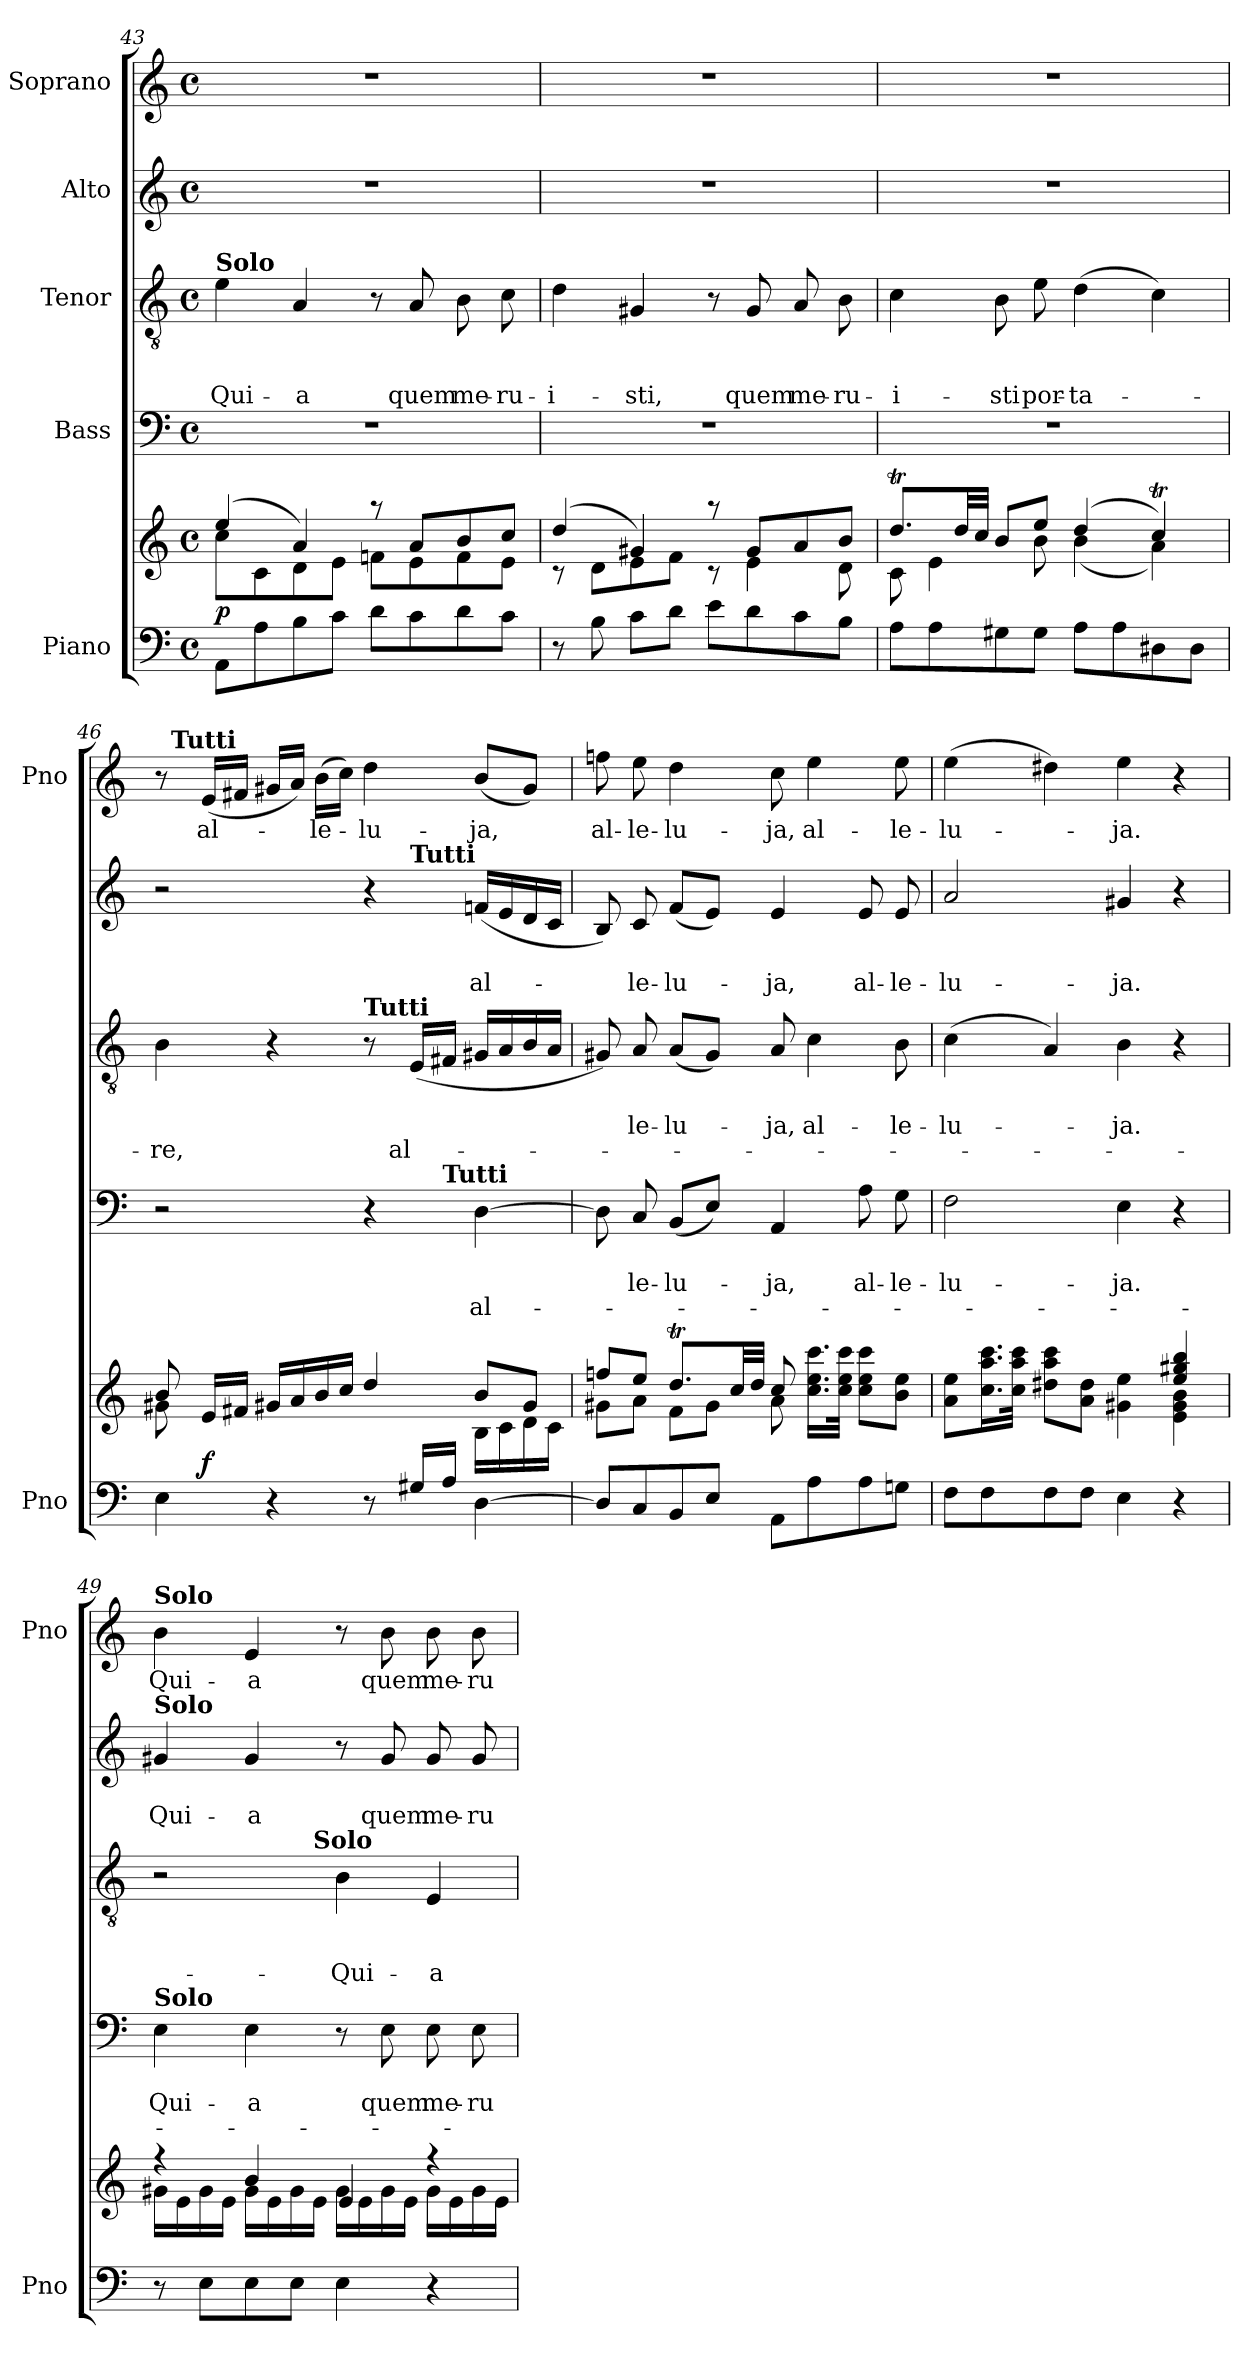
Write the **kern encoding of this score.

**kern	**kern	**dynam	**kern	**text	**text	**text	**kern	**text	**text	**text	**kern	**text	**text	**kern	**text
*part5	*part5	*part5	*part4	*part4	*part4	*part4	*part3	*part3	*part3	*part3	*part2	*part2	*part2	*part1	*part1
*staff6	*staff5	*staff5/6	*staff4	*staff4	*staff4	*staff4	*staff3	*staff3	*staff3	*staff3	*staff2	*staff2	*staff2	*staff1	*staff1
*I"Piano	*	*	*I"Bass	*	*	*	*I"Tenor	*	*	*	*I"Alto	*	*	*I"Soprano	*
*I'Pno	*	*	*	*	*	*	*	*	*	*	*	*	*	*I'Pno	*
*clefF4	*clefG2	*	*clefF4	*	*	*	*clefGv2	*	*	*	*clefG2	*	*	*clefG2	*
*k[]	*k[]	*	*k[]	*	*	*	*k[]	*	*	*	*k[]	*	*	*k[]	*
*C:	*C:	*	*C:	*	*	*	*C:	*	*	*	*C:	*	*	*C:	*
*M4/4	*M4/4	*	*M4/4	*	*	*	*M4/4	*	*	*	*M4/4	*	*	*M4/4	*
*met(c)	*met(c)	*	*met(c)	*	*	*	*met(c)	*	*	*	*met(c)	*	*	*met(c)	*
=43	=43	=43	=43	=43	=43	=43	=43	=43	=43	=43	=43	=43	=43	=43	=43
*	*^	*	*	*	*	*	*	*	*	*	*	*	*	*	*
!	!	!	!	!	!	!	!	!LO:TX:a:B:t=Solo	!	!	!	!	!	!	!	!
!	!	!	!LO:DY:a=2	!	!	!	!	!	!	!	!	!	!	!	!	!
8AA\L	(4ee/	8cc\L	p	1r	.	.	.	4e\	.	.	Qui-	1r	.	.	1r	.
8A\	.	8c\	.	.	.	.	.	.	.	.	.	.	.	.	.	.
8B\	4a/)	8d\	.	.	.	.	.	4A/	.	.	-a	.	.	.	.	.
8c\J	.	8e\J	.	.	.	.	.	.	.	.	.	.	.	.	.	.
8d\L	8raa	8fn\L	.	.	.	.	.	8r	.	.	.	.	.	.	.	.
8c\	8a/L	8e\	.	.	.	.	.	8A/	.	.	quem	.	.	.	.	.
8d\	8b/	8f\	.	.	.	.	.	8B\	.	.	me-	.	.	.	.	.
8c\J	8cc/J	8e\J	.	.	.	.	.	8c\	.	.	-ru-	.	.	.	.	.
!!LO:LB:g=z
=44	=44	=44	=44	=44	=44	=44	=44	=44	=44	=44	=44	=44	=44	=44	=44	=44
8r	(4dd/	8rc	.	1r	.	.	.	4d\	.	.	-­i-	1r	.	.	1r	.
8B\	.	8d\L	.	.	.	.	.	.	.	.	.	.	.	.	.	.
8c\L	4g#X/)	8e\	.	.	.	.	.	4G#X/	.	.	-sti,	.	.	.	.	.
8d\J	.	8f\J	.	.	.	.	.	.	.	.	.	.	.	.	.	.
8e\L	8raa	8rc	.	.	.	.	.	8r	.	.	.	.	.	.	.	.
8d\	8g#/L	4e\	.	.	.	.	.	8G#/	.	.	quem	.	.	.	.	.
8c\	8a/	.	.	.	.	.	.	8A/	.	.	me-	.	.	.	.	.
8B\J	8b/J	8d\	.	.	.	.	.	8B\	.	.	-ru-	.	.	.	.	.
=45	=45	=45	=45	=45	=45	=45	=45	=45	=45	=45	=45	=45	=45	=45	=45	=45
8A\L	8.ddT/L	8c\	.	1r	.	.	.	4c\	.	.	-i-	1r	.	.	1r	.
8A\	.	4e\	.	.	.	.	.	.	.	.	.	.	.	.	.	.
.	32dd/LL	.	.	.	.	.	.	.	.	.	.	.	.	.	.	.
.	32cc/JJJ	.	.	.	.	.	.	.	.	.	.	.	.	.	.	.
8G#X\	8b/L	.	.	.	.	.	.	8B\	.	.	-sti	.	.	.	.	.
8G#\J	8ee/J	8b\	.	.	.	.	.	8e\	.	.	por-	.	.	.	.	.
8A\L	(4dd/	(4b\	.	.	.	.	.	(4d\	.	.	-ta-	.	.	.	.	.
8A\	.	.	.	.	.	.	.	.	.	.	.	.	.	.	.	.
8D#X\	4ccT/)	4a\)	.	.	.	.	.	4c\)	.	.	.	.	.	.	.	.
8D#\J	.	.	.	.	.	.	.	.	.	.	.	.	.	.	.	.
=46	=46	=46	=46	=46	=46	=46	=46	=46	=46	=46	=46	=46	=46	=46	=46	=46
*^	*	*^	*	*^	*	*	*	*	*	*	*	*^	*	*	*^	*
4E\	8ryy	8b/	8g#X\	2.ryy	.	2r	2ryy	.	.	.	4B\	.	.	-re,	2r	2ryy	.	.	8r	32ryy	.
!	!	!	!	!	!	!	!	!	!	!	!	!	!	!	!	!	!	!	!	!LO:TX:a:B:t=Tutti	!
.	.	.	.	.	.	.	.	.	.	.	.	.	.	.	.	.	.	.	.	2ryy	.
!	!	!	!	!	!LO:DY:a=2	!	!	!	!	!	!	!	!	!	!	!	!	!	!	!	!
.	2..ryy	16e/LL	2..ryy	.	f	.	.	.	.	.	.	.	.	.	.	.	.	.	(16e/LL	.	al-
.	.	16f#X/JJ	.	.	.	.	.	.	.	.	.	.	.	.	.	.	.	.	16f#X/JJ	.	.
4r	.	16g#X/LL	.	.	.	.	.	.	.	.	4r	.	.	.	.	.	.	.	16g#X/LL	.	.
.	.	16a/	.	.	.	.	.	.	.	.	.	.	.	.	.	.	.	.	16a/JJ)	.	.
.	.	16b/	.	.	.	.	.	.	.	.	.	.	.	.	.	.	.	.	(16b\LL	.	-le-
.	.	16cc/JJ	.	.	.	.	.	.	.	.	.	.	.	.	.	.	.	.	16cc\JJ)	.	.
!	!	!	!	!	!	!	!	!	!	!	!LO:TX:a:B:t=Tutti	!	!	!	!	!	!	!	!	!	!
8r	.	4dd/	.	.	.	4r	8.ryy	.	.	.	8r	.	.	.	4r	8ryy	.	.	4dd\	.	-lu-
.	.	.	.	.	.	.	.	.	.	.	.	.	.	.	.	.	.	.	.	4...ryy	.
!	!	!	!	!	!	!	!	!	!	!	!	!	!	!	!	!LO:TX:a:B:t=Tutti	!	!	!	!	!
16G#X/LL	.	.	.	.	.	.	.	.	.	.	(16E/LL	.	.	al-	.	4.ryy	.	.	.	.	.
!	!	!	!	!	!	!	!LO:TX:a:B:t=Tutti	!	!	!	!	!	!	!	!	!	!	!	!	!	!
16A/JJ	.	.	.	.	.	.	4ryy	.	.	.	16F#X/JJ	.	.	.	.	.	.	.	.	.	.
[4D\	.	16B\LL	.	8b/L	.	[4D\	.	.	.	al-	16G#X/LL	.	.	.	(16fn/LL	.	.	al-	(8b/L	.	-ja,
.	.	16c\	.	.	.	.	.	.	.	.	16A/	.	.	.	16e/	.	.	.	.	.	.
.	.	16d\	.	8g#/J	.	.	.	.	.	.	16B/	.	.	.	16d/	.	.	.	8g#/J)	.	.
.	.	16c\JJ	.	.	.	.	16ryy	.	.	.	16A/JJ	.	.	.	16c/JJ	.	.	.	.	.	.
*v	*v	*	*	*	*	*v	*v	*	*	*	*	*	*	*	*v	*v	*	*	*v	*v	*
*	*	*v	*v	*	*	*	*	*	*	*	*	*	*	*	*	*	*
!!LO:PB:g=z
=47	=47	=47	=47	=47	=47	=47	=47	=47	=47	=47	=47	=47	=47	=47	=47	=47
8D/L]	8ffn/L	8g#X\L	.	8D\]	.	­	.	8G#X/)	.	­	.	8B/)	.	-­	8ffn\	al-
8C/	8ee/J	8a\J	.	8C/	.	le-	.	8A/	.	le-	.	8c/	.	le-	8ee\	-le-
8BB/	8.ddT/L	8f\L	.	(8BB/L	.	-lu-	.	(8A/L	.	-lu-	.	(8f/L	.	-lu-	4dd\	-lu-
8E/J	.	8g#\J	.	8E/J)	.	.	.	8G#/J)	.	.	.	8e/J)	.	.	.	.
.	32cc/LL	.	.	.	.	.	.	.	.	.	.	.	.	.	.	.
.	32dd/JJJ	.	.	.	.	.	.	.	.	.	.	.	.	.	.	.
8AA\L	8cc/	8a\	.	4AA/	.	-ja,	.	8A/	.	-ja,	.	4e/	.	-ja,	8cc\	-ja,
8A\	16.cc\ 16.ee\ 16.ccc\LL	4.ryy	.	.	.	.	.	4c\	.	al-	.	.	.	.	4ee\	al-
.	32cc\ 32ee\ 32ccc\JJk	.	.	.	.	.	.	.	.	.	.	.	.	.	.	.
8A\	8cc\ 8ee\ 8ccc\L	.	.	8A\	.	al-	.	.	.	.	.	8e/	.	al-	.	.
8Gn\J	8b\ 8ee\J	.	.	8G\	.	-le-	.	8B\	.	-le-	.	8e/	.	-le-	8ee\	-le-
=48	=48	=48	=48	=48	=48	=48	=48	=48	=48	=48	=48	=48	=48	=48	=48	=48
8F\L	8a\ 8ee\L	2.ryy	.	2F\	.	-lu-	.	(4c\	.	-lu-	.	2a/	.	-lu-	(4ee\	-lu-
8F\	16.cc\ 16.aa\ 16.ccc\L	.	.	.	.	.	.	.	.	.	.	.	.	.	.	.
.	32cc\ 32aa\ 32ccc\JJk	.	.	.	.	.	.	.	.	.	.	.	.	.	.	.
8F\	8dd#X\ 8aa\ 8ccc\L	.	.	.	.	.	.	4A/)	.	.	.	.	.	.	4dd#X\)	.
8F\J	8a\ 8dd#\J	.	.	.	.	.	.	.	.	.	.	.	.	.	.	.
4E\	4g#X\ 4ee\	.	.	4E\	.	-ja.	.	4B\	.	-ja.	.	4g#X/	.	-ja.	4ee\	-ja.
4r	4ee/ 4gg#X/ 4bb/	4e\ 4g#\ 4b\	.	4r	.	.	.	4r	.	.	.	4r	.	.	4r	.
=49	=49	=49	=49	=49	=49	=49	=49	=49	=49	=49	=49	=49	=49	=49	=49	=49
!	!	!	!	!	!	!	!	!	!	!	!	!	!	!	!LO:TX:a:B:t=Solo	!
!	!	!	!	!	!	!	!	!	!	!	!	!LO:TX:a:B:t=Solo	!	!	!	!
!	!	!	!	!LO:TX:a:B:t=Solo	!	!	!	!	!	!	!	!	!	!	!	!
*	*	*	*	*	*	*	*	*^	*	*	*	*	*	*	*	*
8r	16g#X\LL	4ree	.	4E\	.	Qui-	.	2r	4..ryy	.	.	.	4g#X/	.	Qui-	4b\	Qui-
.	16e\	.	.	.	.	.	.	.	.	.	.	.	.	.	.	.	.
8E\L	16g#\	.	.	.	.	.	.	.	.	.	.	.	.	.	.	.	.
.	16e\JJ	.	.	.	.	.	.	.	.	.	.	.	.	.	.	.	.
8E\	16g#\LL	4b/	.	4E\	.	-a	.	.	.	.	.	.	4g#/	.	-a	4e/	-a
.	16e\	.	.	.	.	.	.	.	.	.	.	.	.	.	.	.	.
8E\J	16g#\	.	.	.	.	.	.	.	.	.	.	.	.	.	.	.	.
!	!	!	!	!	!	!	!	!	!LO:TX:a:B:t=Solo	!	!	!	!	!	!	!	!
.	16e\JJ	.	.	.	.	.	.	.	2ryy	.	.	.	.	.	.	.	.
4E\	16g#\LL	4e/	.	8r	.	.	.	4B\	.	.	.	-Qui-	8r	.	.	8r	.
.	16e\	.	.	.	.	.	.	.	.	.	.	.	.	.	.	.	.
.	16g#\	.	.	8E\	.	quem	.	.	.	.	.	.	8g#/	.	quem	8b\	quem
.	16e\JJ	.	.	.	.	.	.	.	.	.	.	.	.	.	.	.	.
4r	16g#\LL	4rff	.	8E\	.	me-	.	4E/	.	.	.	-a	8g#/	.	me-	8b\	me-
.	16e\	.	.	.	.	.	.	.	.	.	.	.	.	.	.	.	.
.	16g#\	.	.	8E\	.	-ru-	.	.	.	.	.	.	8g#/	.	-ru-	8b\	-ru-
.	16e\JJ	.	.	.	.	.	.	.	16ryy	.	.	.	.	.	.	.	.
*	*v	*v	*	*	*	*	*	*v	*v	*	*	*	*	*	*	*	*
=	=	=	=	=	=	=	=	=	=	=	=	=	=	=	=
*-	*-	*-	*-	*-	*-	*-	*-	*-	*-	*-	*-	*-	*-	*-	*-
